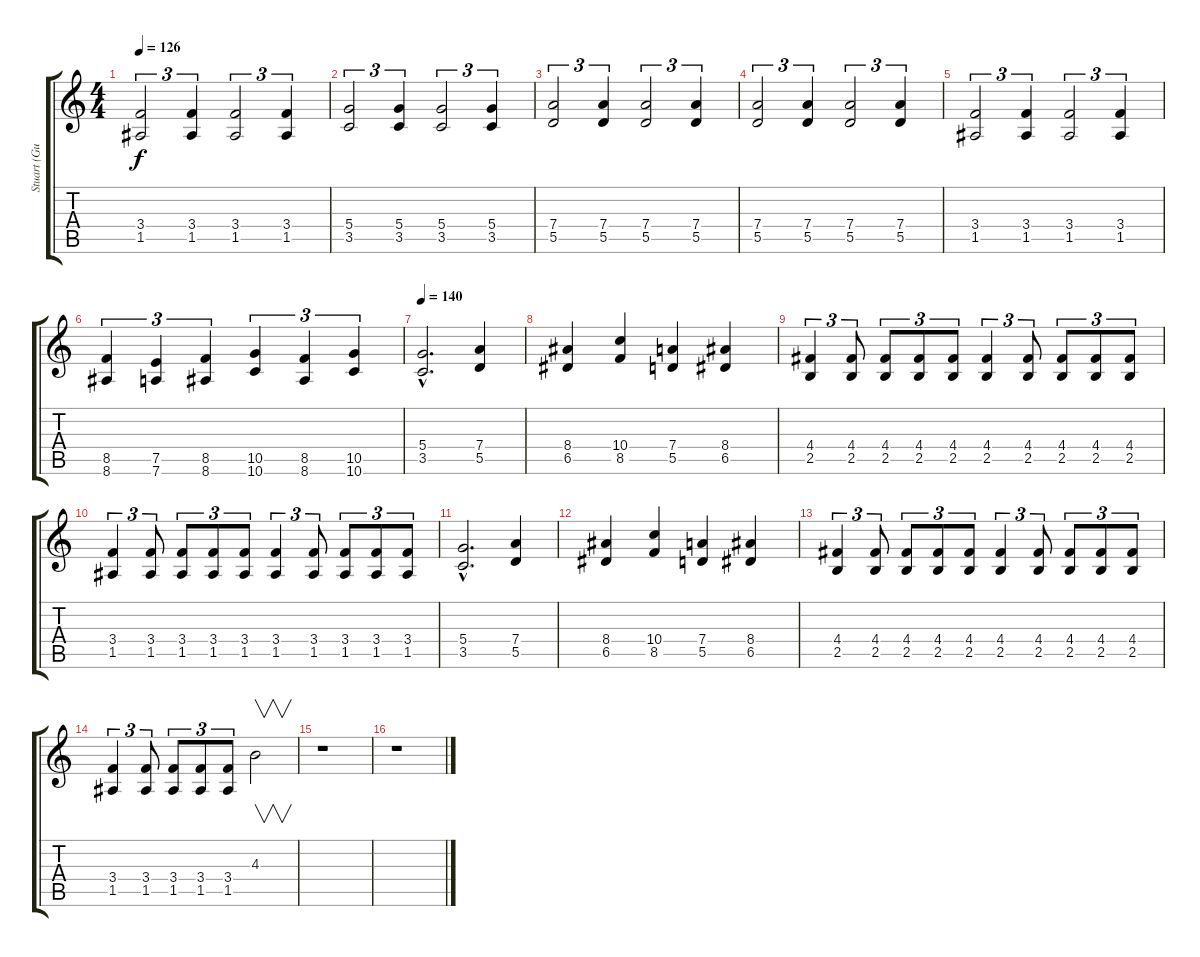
\track ("Stuart (Guitar)" "Stuart (Gu") {instrument distortionguitar}
\staff {score tabs}
\tuning (E4 B3 G3 D3 A2 D2) {hide}
\ts (4 4)
\tempo 126
\clef g2
\ks c
(3.4 1.5).2{tu (3 2) dy f} (3.4 1.5).4{tu (3 2)} (3.4 1.5).2{tu (3 2)} (3.4 1.5).4{tu (3 2)} |
(5.4 3.5).2{tu (3 2)} (5.4 3.5).4{tu (3 2)} (5.4 3.5).2{tu (3 2)} (5.4 3.5).4{tu (3 2)} |
(7.4 5.5).2{tu (3 2)} (7.4 5.5).4{tu (3 2)} (7.4 5.5).2{tu (3 2)} (7.4 5.5).4{tu (3 2)} |
(7.4 5.5).2{tu (3 2)} (7.4 5.5).4{tu (3 2)} (7.4 5.5).2{tu (3 2)} (7.4 5.5).4{tu (3 2)} |
(3.4 1.5).2{tu (3 2)} (3.4 1.5).4{tu (3 2)} (3.4 1.5).2{tu (3 2)} (3.4 1.5).4{tu (3 2)} |
(8.5 8.6).4{tu (3 2)} (7.5 7.6).4{tu (3 2)} (8.5 8.6).4{tu (3 2)} (10.5 10.6).4{tu (3 2)} (8.5 8.6).4{tu (3 2)} (10.5 10.6).4{tu (3 2)} |
\tempo 140
(5.4{hac} 3.5{hac}).2{d} (7.4 5.5).4 |
(8.4 6.5).4 (10.4 8.5).4 (7.4 5.5).4 (8.4 6.5).4 |
(4.4 2.5).4{tu (3 2)} (4.4 2.5).8{tu (3 2)} (4.4 2.5).8{tu (3 2)} (4.4 2.5).8{tu (3 2)} (4.4 2.5).8{tu (3 2)} (4.4 2.5).4{tu (3 2)} (4.4 2.5).8{tu (3 2)} (4.4 2.5).8{tu (3 2)} (4.4 2.5).8{tu (3 2)} (4.4 2.5).8{tu (3 2)} |
(3.4 1.5).4{tu (3 2)} (3.4 1.5).8{tu (3 2)} (3.4 1.5).8{tu (3 2)} (3.4 1.5).8{tu (3 2)} (3.4 1.5).8{tu (3 2)} (3.4 1.5).4{tu (3 2)} (3.4 1.5).8{tu (3 2)} (3.4 1.5).8{tu (3 2)} (3.4 1.5).8{tu (3 2)} (3.4 1.5).8{tu (3 2)} |
(5.4{hac} 3.5{hac}).2{d} (7.4 5.5).4 |
(8.4 6.5).4 (10.4 8.5).4 (7.4 5.5).4 (8.4 6.5).4 |
(4.4 2.5).4{tu (3 2)} (4.4 2.5).8{tu (3 2)} (4.4 2.5).8{tu (3 2)} (4.4 2.5).8{tu (3 2)} (4.4 2.5).8{tu (3 2)} (4.4 2.5).4{tu (3 2)} (4.4 2.5).8{tu (3 2)} (4.4 2.5).8{tu (3 2)} (4.4 2.5).8{tu (3 2)} (4.4 2.5).8{tu (3 2)} |
(3.4 1.5).4{tu (3 2)} (3.4 1.5).8{tu (3 2)} (3.4 1.5).8{tu (3 2)} (3.4 1.5).8{tu (3 2)} (3.4 1.5).8{tu (3 2)} 4.3.2{v} |
r.1 |
r.1
